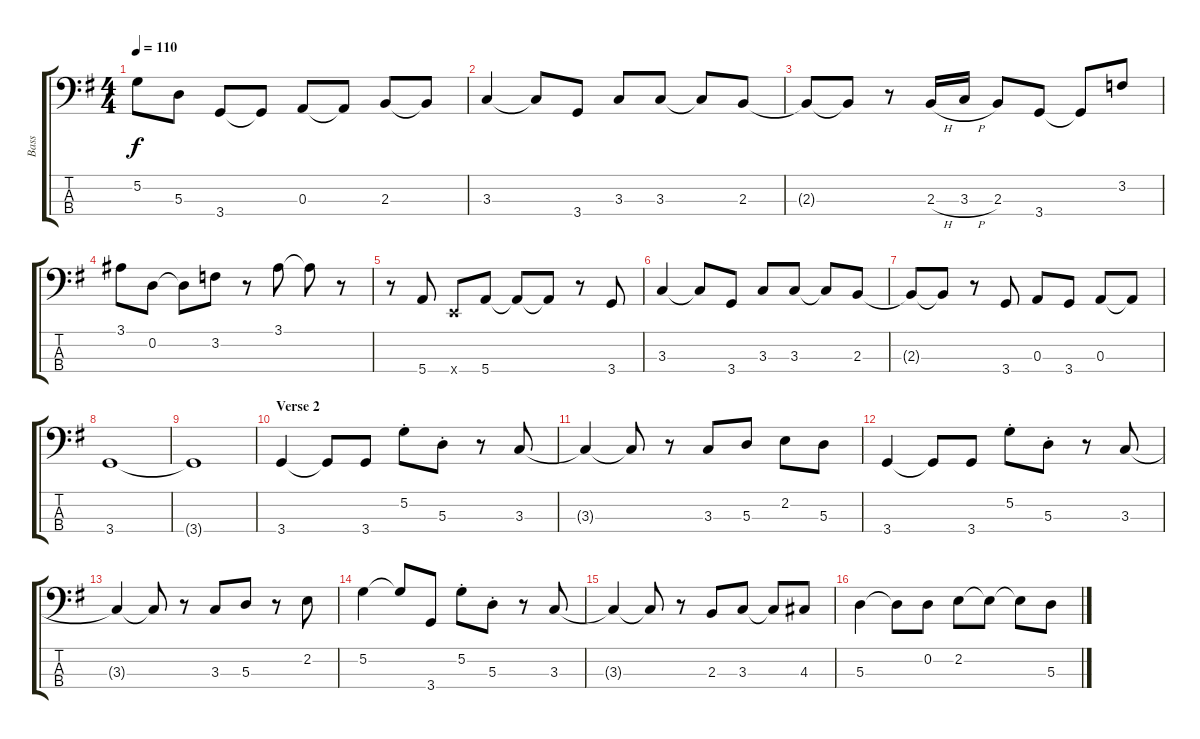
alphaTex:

\track ("Bass" "Bass") {instrument electricbassfinger}
\staff {score tabs}
\tuning (G2 D2 A1 E1) {hide}
\ts (4 4)
\tempo 110
\clef f4
\ks g
5.2.8{dy f} 5.3.8 3.4.8 3.4{t}.8 0.3.8 0.3{t}.8 2.3.8 2.3{t}.8 |
3.3.4 3.3{t}.8 3.4.8 3.3.8 3.3.8 3.3{t}.8 2.3.8 |
2.3{t}.8 2.3{t}.8 r.8 2.3{h}.16 3.3{h}.16 2.3.8 3.4.8 3.4{t}.8 3.2.8 |
3.1.8 0.2.8 0.2{t}.8 3.2.8 r.8 3.1.8 3.1{t}.8 r.8 |
r.8 5.4.8 0.4{x}.8 5.4.8 5.4{t}.8 5.4{t}.8 r.8 3.4.8 |
3.3.4 3.3{t}.8 3.4.8 3.3.8 3.3.8 3.3{t}.8 2.3.8 |
2.3{t}.8 2.3{t}.8 r.8 3.4.8 0.3.8 3.4.8 0.3.8 0.3{t}.8 |
3.4.1 |
3.4{t}.1 |
\section ("" "Verse 2")
3.4.4 3.4{t}.8 3.4.8 5.2{st}.8 5.3{st}.8 r.8 3.3.8 |
3.3{t}.4 3.3{t}.8 r.8 3.3.8 5.3.8 2.2.8 5.3.8 |
3.4.4 3.4{t}.8 3.4.8 5.2{st}.8 5.3{st}.8 r.8 3.3.8 |
3.3{t}.4 3.3{t}.8 r.8 3.3.8 5.3.8 r.8 2.2.8 |
5.2.4 5.2{t}.8 3.4.8 5.2{st}.8 5.3{st}.8 r.8 3.3.8 |
3.3{t}.4 3.3{t}.8 r.8 2.3.8 3.3.8 3.3{t}.8 4.3.8 |
5.3.4 5.3{t}.8 0.2.8 2.2.8 2.2{t}.8 2.2{t}.8 5.3.8
